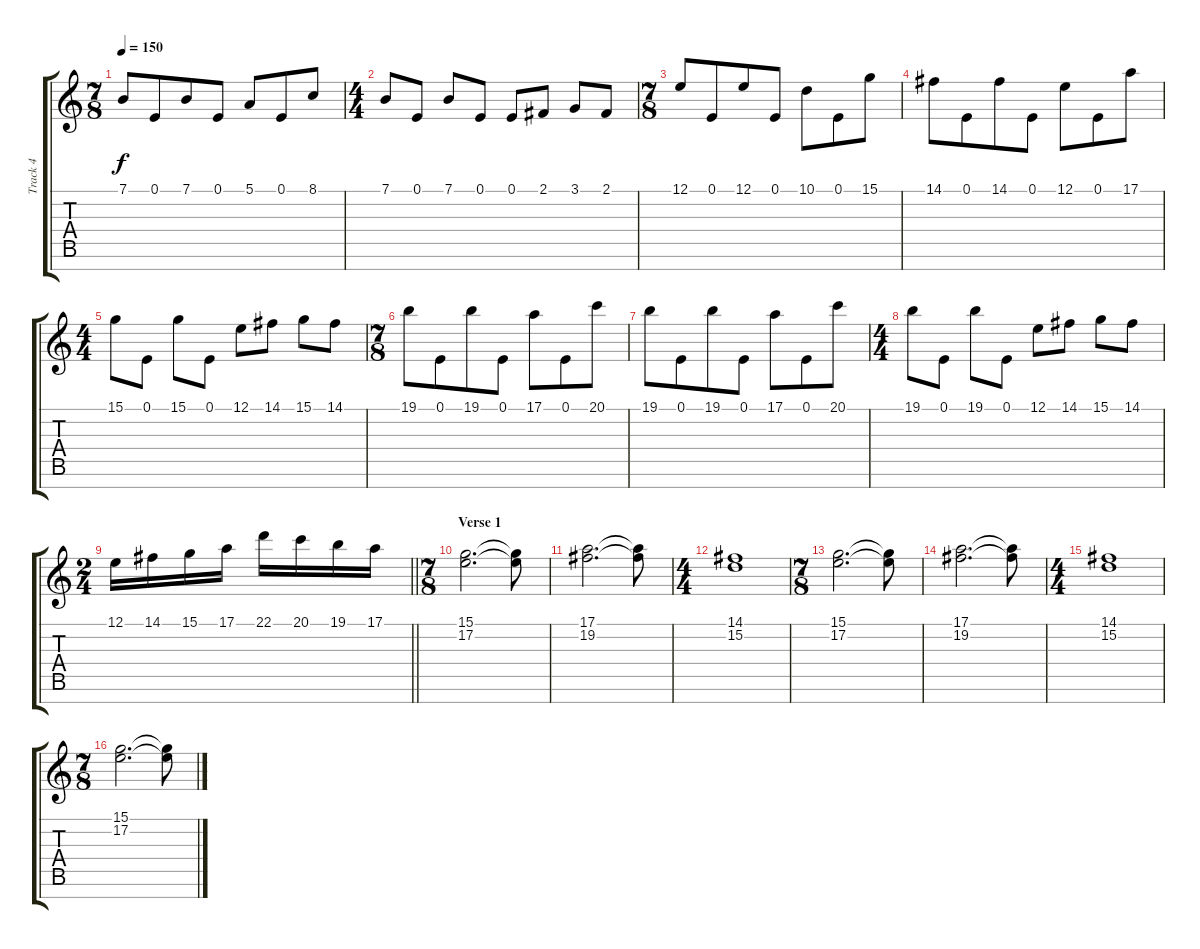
\track ("Track 4" "Track 4") {instrument lead2sawtooth}
\staff {score tabs}
\tuning (E4 B3 G3 D3 A2 E2 B1) {hide}
\ts (7 8)
\tempo 150
\clef g2
\ks c
7.1.8{dy f} 0.1.8 7.1.8 0.1.8 5.1.8 0.1.8 8.1.8 |
\ts (4 4)
7.1.8 0.1.8 7.1.8 0.1.8 0.1.8 2.1.8 3.1.8 2.1.8 |
\ts (7 8)
12.1.8 0.1.8 12.1.8 0.1.8 10.1.8 0.1.8 15.1.8 |
14.1.8 0.1.8 14.1.8 0.1.8 12.1.8 0.1.8 17.1.8 |
\ts (4 4)
15.1.8 0.1.8 15.1.8 0.1.8 12.1.8 14.1.8 15.1.8 14.1.8 |
\ts (7 8)
19.1.8 0.1.8 19.1.8 0.1.8 17.1.8 0.1.8 20.1.8 |
19.1.8 0.1.8 19.1.8 0.1.8 17.1.8 0.1.8 20.1.8 |
\ts (4 4)
19.1.8 0.1.8 19.1.8 0.1.8 12.1.8 14.1.8 15.1.8 14.1.8 |
\ts (2 4)
\barLineRight lightlight
12.1.16 14.1.16 15.1.16 17.1.16 22.1.16 20.1.16 19.1.16 17.1.16 |
\ts (7 8)
\section ("" "Verse 1")
(15.1 17.2).2{d volume 10 instrument pad2warm} (15.1{t} 17.2{t}).8 |
(17.1 19.2).2{d} (17.1{t} 19.2{t}).8 |
\ts (4 4)
(14.1 15.2).1 |
\ts (7 8)
(15.1 17.2).2{d volume 10 instrument pad2warm} (15.1{t} 17.2{t}).8 |
(17.1 19.2).2{d} (17.1{t} 19.2{t}).8 |
\ts (4 4)
(14.1 15.2).1 |
\ts (7 8)
(15.1 17.2).2{d volume 10 instrument pad2warm} (15.1{t} 17.2{t}).8
